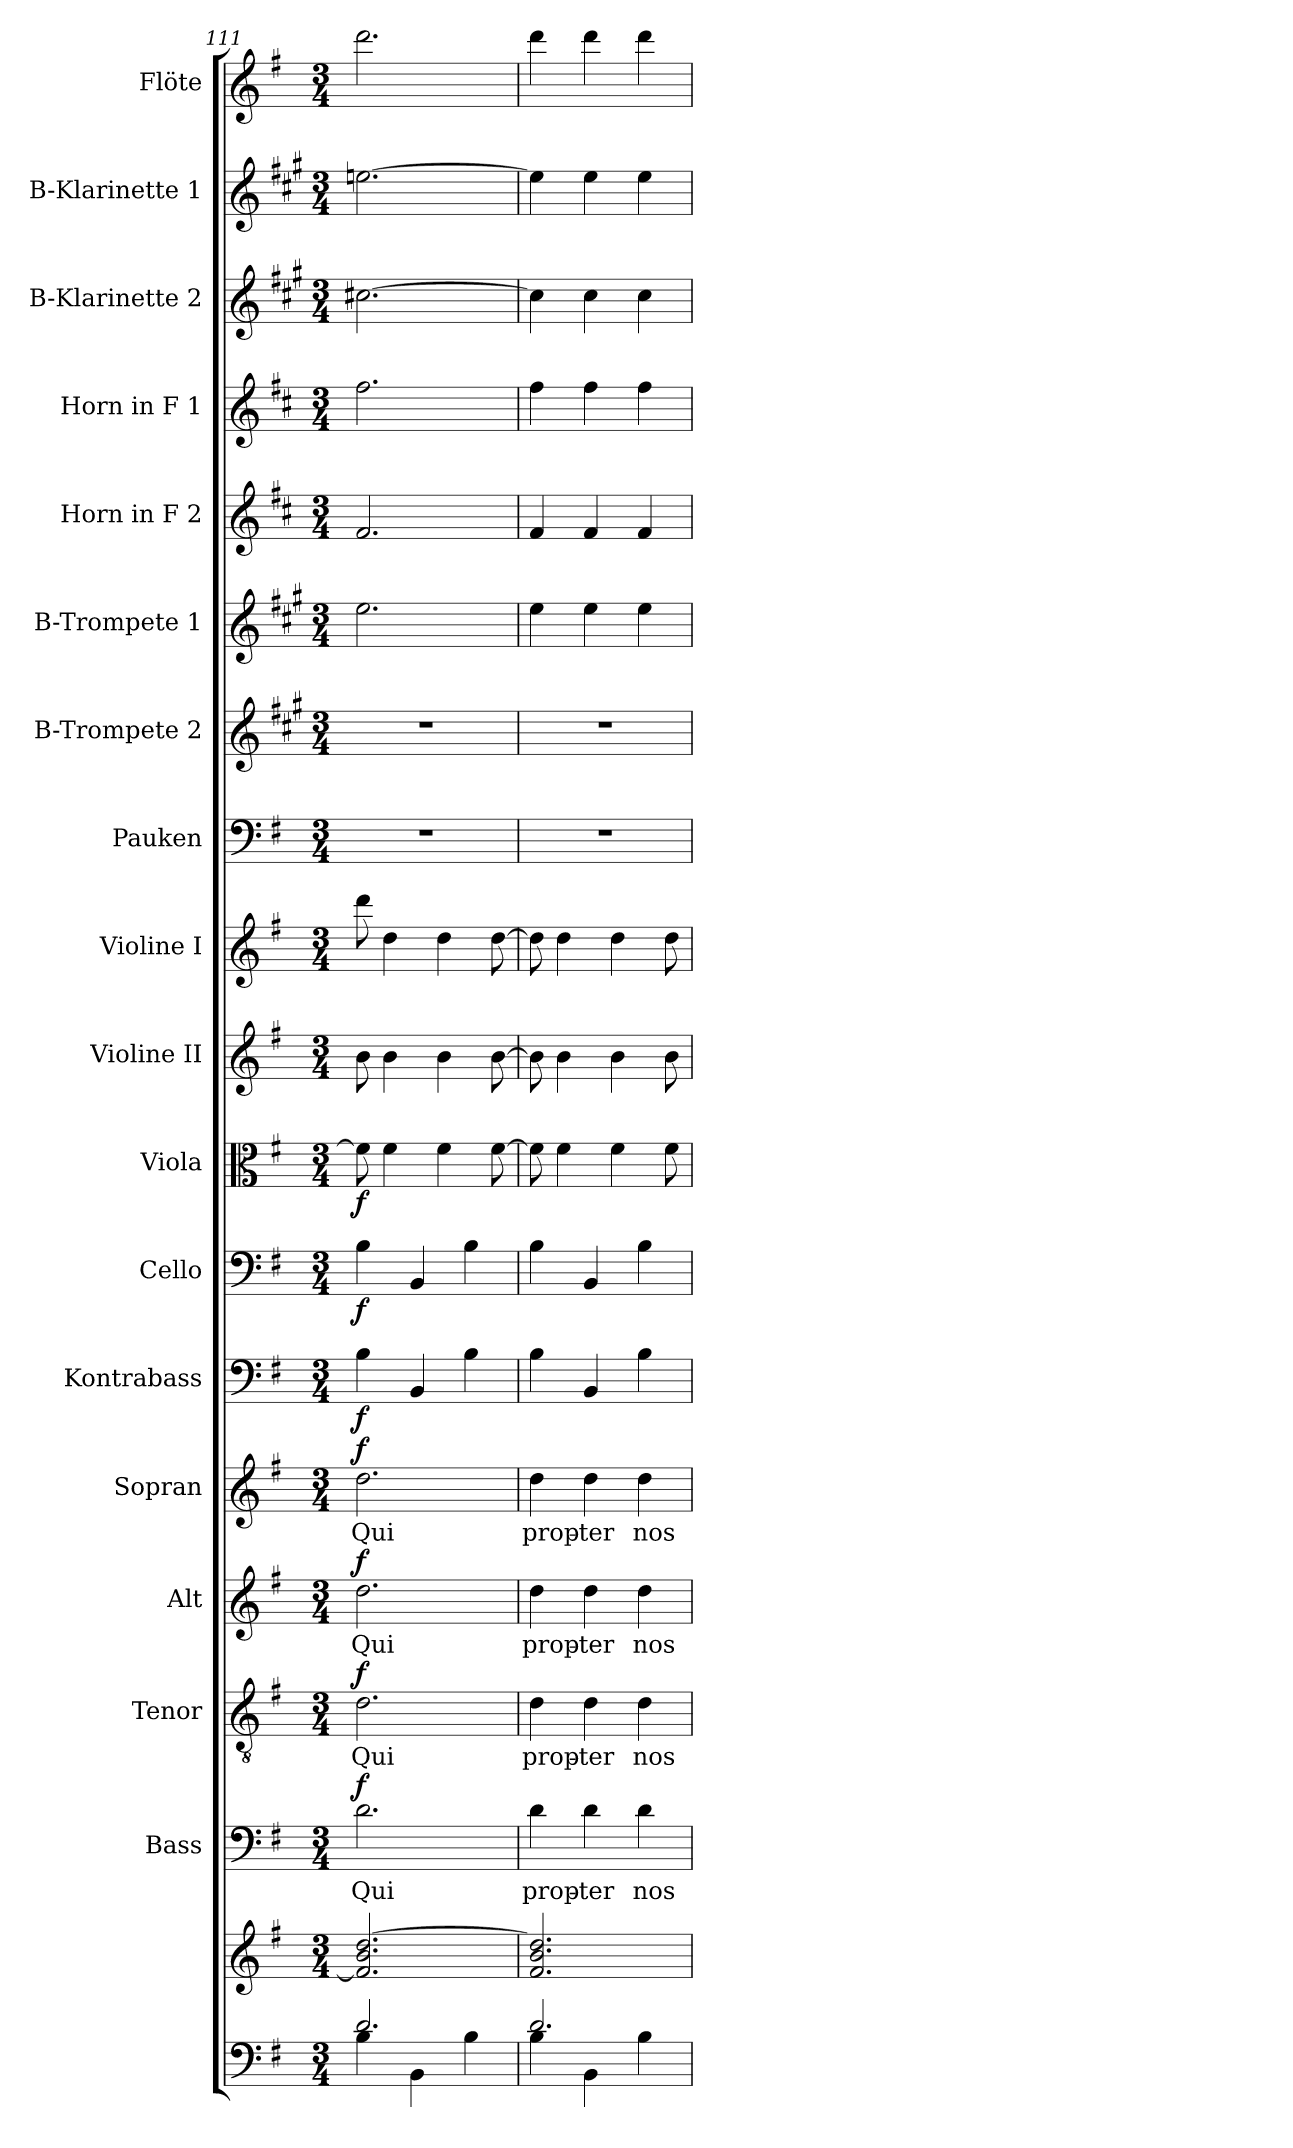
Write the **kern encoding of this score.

**kern	**kern	**kern	**text	**dynam	**kern	**text	**dynam	**kern	**text	**dynam	**kern	**text	**dynam	**kern	**dynam	**kern	**dynam	**kern	**dynam	**kern	**kern	**kern	**kern	**kern	**kern	**kern	**kern	**kern	**kern
*part18	*part18	*part17	*part17	*part17	*part16	*part16	*part16	*part15	*part15	*part15	*part14	*part14	*part14	*part13	*part13	*part12	*part12	*part11	*part11	*part10	*part9	*part8	*part7	*part6	*part5	*part4	*part3	*part2	*part1
*staff19	*staff18	*staff17	*staff17	*staff17	*staff16	*staff16	*staff16	*staff15	*staff15	*staff15	*staff14	*staff14	*staff14	*staff13	*staff13	*staff12	*staff12	*staff11	*staff11	*staff10	*staff9	*staff8	*staff7	*staff6	*staff5	*staff4	*staff3	*staff2	*staff1
*	*	*I"Bass	*	*	*I"Tenor	*	*	*I"Alt	*	*	*I"Sopran	*	*	*I"Kontrabass	*	*I"Cello	*	*I"Viola	*	*I"Violine II	*I"Violine I	*I"Pauken	*I"B-Trompete 2	*I"B-Trompete 1	*I"Horn in F 2	*I"Horn in F 1	*I"B-Klarinette 2	*I"B-Klarinette 1	*I"Flöte
*	*	*I'B.	*	*	*I'T.	*	*	*I'A.	*	*	*I'S.	*	*	*I'Kb.	*	*	*	*I'Vla.	*	*I'Vl. II	*I'Vl. I	*I'Pk.	*I'Trp. 2	*I'Trp. 1	*	*	*I'Kl. 2	*I'Kl. 1	*I'Fl.
*clefF4	*clefG2	*clefF4	*	*	*clefGv2	*	*	*clefG2	*	*	*clefG2	*	*	*clefF4	*	*clefF4	*	*clefC3	*	*clefG2	*clefG2	*clefF4	*clefG2	*clefG2	*clefG2	*clefG2	*clefG2	*clefG2	*clefG2
*	*	*	*	*	*	*	*	*	*	*	*	*	*	*ITrd7c12	*	*	*	*	*	*	*	*	*ITrd1c2	*ITrd1c2	*ITrd4c7	*ITrd4c7	*ITrd1c2	*ITrd1c2	*
*k[f#]	*k[f#]	*k[f#]	*	*	*k[f#]	*	*	*k[f#]	*	*	*k[f#]	*	*	*k[f#]	*	*k[f#]	*	*k[f#]	*	*k[f#]	*k[f#]	*k[f#]	*k[f#]	*k[f#]	*k[f#]	*k[f#]	*k[f#]	*k[f#]	*k[f#]
*G:	*G:	*G:	*	*	*G:	*	*	*G:	*	*	*G:	*	*	*G:	*	*G:	*	*G:	*	*G:	*G:	*G:	*G:	*G:	*G:	*G:	*G:	*G:	*G:
*M3/4	*M3/4	*M3/4	*	*	*M3/4	*	*	*M3/4	*	*	*M3/4	*	*	*M3/4	*	*M3/4	*	*M3/4	*	*M3/4	*M3/4	*M3/4	*M3/4	*M3/4	*M3/4	*M3/4	*M3/4	*M3/4	*M3/4
=111	=111	=111	=111	=111	=111	=111	=111	=111	=111	=111	=111	=111	=111	=111	=111	=111	=111	=111	=111	=111	=111	=111	=111	=111	=111	=111	=111	=111	=111
*^	*	*	*	*	*	*	*	*	*	*	*	*	*	*	*	*	*	*	*	*	*	*	*	*	*	*	*	*	*
!	!	!	!	!LO:LY:b	!LO:DY:a	!	!LO:LY:b	!LO:DY:a	!	!LO:LY:b	!LO:DY:a	!	!LO:LY:b	!LO:DY:a	!	!LO:DY:b	!	!LO:DY:b	!	!LO:DY:b	!	!	!	!	!	!	!	!	!	!
2.d/	4B\	2.f#/] 2.b/ [>2.dd/	2.d\	Qui	f	2.d\	Qui	f	2.dd\	Qui	f	2.dd\	Qui	f	4BB\	f	4B\	f	8f#\]	f	8b\	8ddd\	2.r	2.r	2.dd\	2.B/	2.b\	[2.bn\	[2.ddn\	2.ddd\
.	.	.	.	.	.	.	.	.	.	.	.	.	.	.	.	.	.	.	4f#\	.	4b\	4dd\	.	.	.	.	.	.	.	.
.	4BB\	.	.	.	.	.	.	.	.	.	.	.	.	.	4BBB/	.	4BB/	.	.	.	.	.	.	.	.	.	.	.	.	.
.	.	.	.	.	.	.	.	.	.	.	.	.	.	.	.	.	.	.	4f#\	.	4b\	4dd\	.	.	.	.	.	.	.	.
.	4B\	.	.	.	.	.	.	.	.	.	.	.	.	.	4BB\	.	4B\	.	.	.	.	.	.	.	.	.	.	.	.	.
.	.	.	.	.	.	.	.	.	.	.	.	.	.	.	.	.	.	.	[8f#\	.	[8b\	[8dd\	.	.	.	.	.	.	.	.
=112	=112	=112	=112	=112	=112	=112	=112	=112	=112	=112	=112	=112	=112	=112	=112	=112	=112	=112	=112	=112	=112	=112	=112	=112	=112	=112	=112	=112	=112	=112
!	!	!	!	!LO:LY:b	!	!	!LO:LY:b	!	!	!LO:LY:b	!	!	!LO:LY:b	!	!	!	!	!	!	!	!	!	!	!	!	!	!	!	!	!
2.d/	4B\	2.f#/ 2.b/ 2.dd/]	4d\	prop-	.	4d\	prop-	.	4dd\	prop-	.	4dd\	prop-	.	4BB\	.	4B\	.	8f#\]	.	8b\]	8dd\]	2.r	2.r	4dd\	4B/	4b\	4b\]	4dd\]	4ddd\
.	.	.	.	.	.	.	.	.	.	.	.	.	.	.	.	.	.	.	4f#\	.	4b\	4dd\	.	.	.	.	.	.	.	.
!	!	!	!	!LO:LY:b	!	!	!LO:LY:b	!	!	!LO:LY:b	!	!	!LO:LY:b	!	!	!	!	!	!	!	!	!	!	!	!	!	!	!	!	!
.	4BB\	.	4d\	-ter	.	4d\	-ter	.	4dd\	-ter	.	4dd\	-ter	.	4BBB/	.	4BB/	.	.	.	.	.	.	.	4dd\	4B/	4b\	4b\	4dd\	4ddd\
.	.	.	.	.	.	.	.	.	.	.	.	.	.	.	.	.	.	.	4f#\	.	4b\	4dd\	.	.	.	.	.	.	.	.
!	!	!	!	!LO:LY:b	!	!	!LO:LY:b	!	!	!LO:LY:b	!	!	!LO:LY:b	!	!	!	!	!	!	!	!	!	!	!	!	!	!	!	!	!
.	4B\	.	4d\	nos	.	4d\	nos	.	4dd\	nos	.	4dd\	nos	.	4BB\	.	4B\	.	.	.	.	.	.	.	4dd\	4B/	4b\	4b\	4dd\	4ddd\
.	.	.	.	.	.	.	.	.	.	.	.	.	.	.	.	.	.	.	8f#\	.	8b\	8dd\	.	.	.	.	.	.	.	.
*v	*v	*	*	*	*	*	*	*	*	*	*	*	*	*	*	*	*	*	*	*	*	*	*	*	*	*	*	*	*	*
=	=	=	=	=	=	=	=	=	=	=	=	=	=	=	=	=	=	=	=	=	=	=	=	=	=	=	=	=	=
*-	*-	*-	*-	*-	*-	*-	*-	*-	*-	*-	*-	*-	*-	*-	*-	*-	*-	*-	*-	*-	*-	*-	*-	*-	*-	*-	*-	*-	*-
